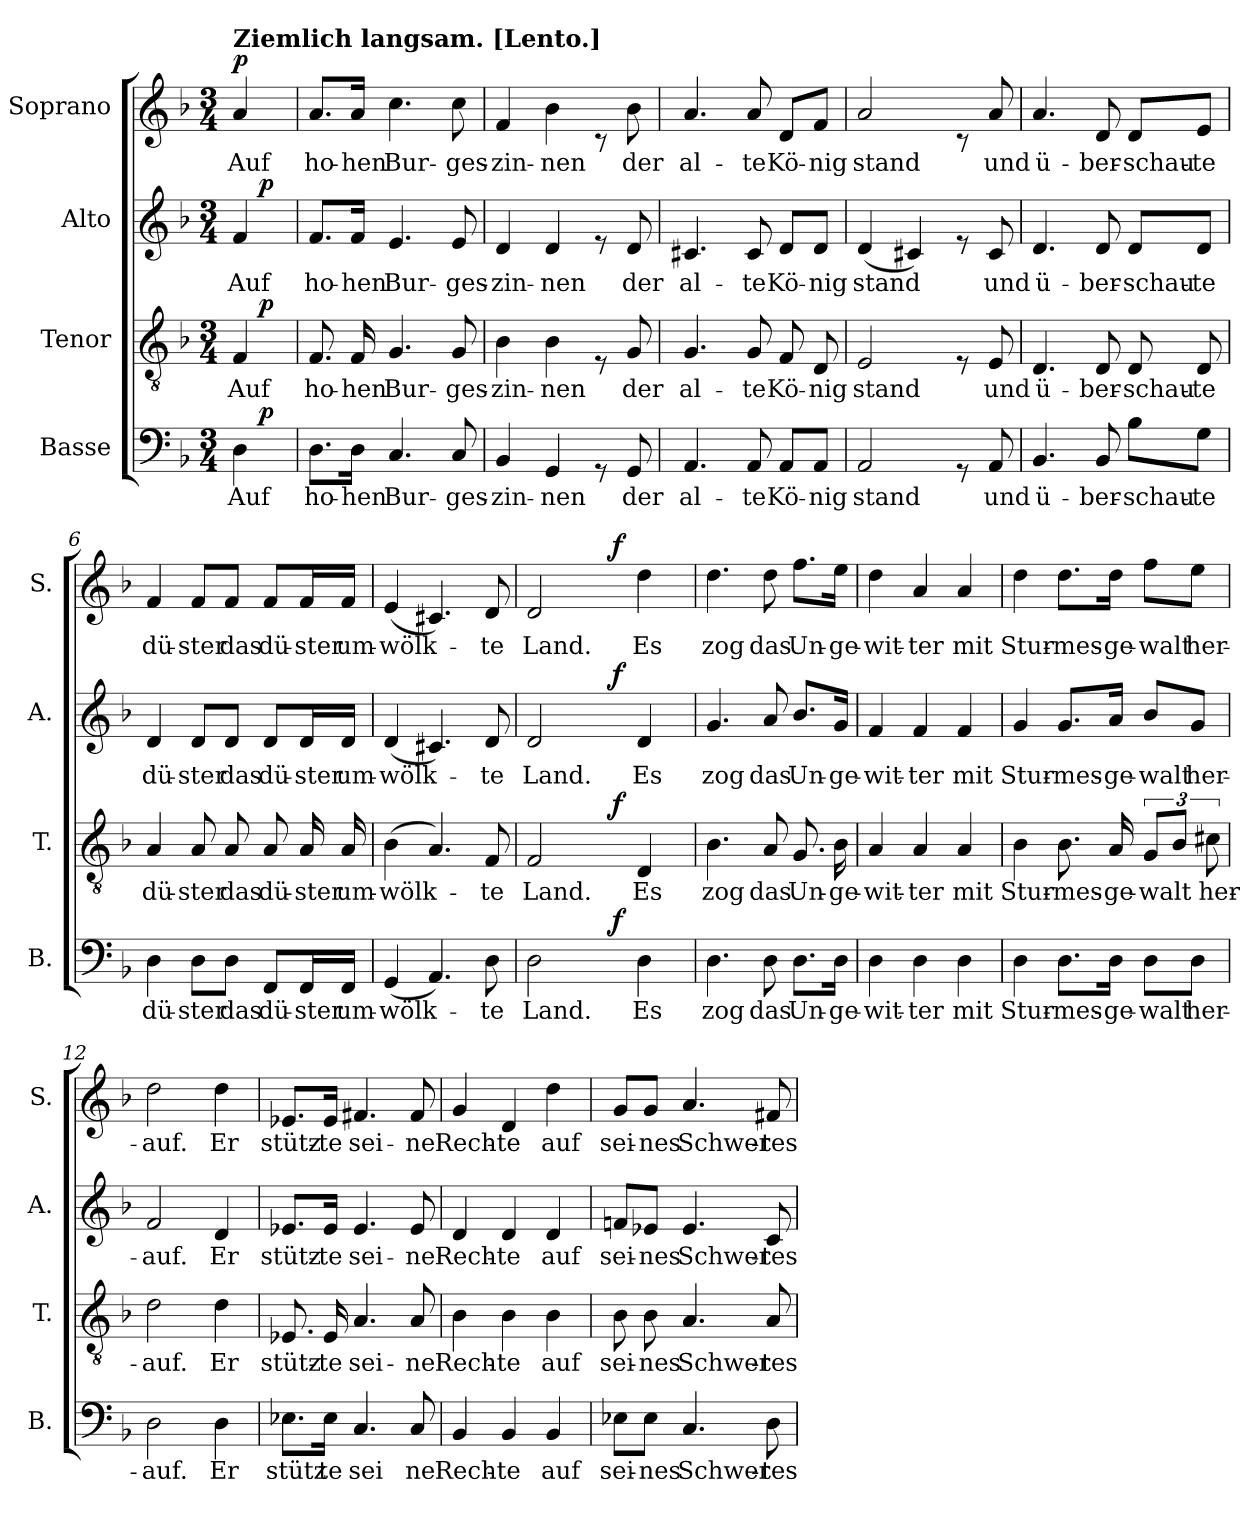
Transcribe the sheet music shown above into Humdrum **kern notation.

**kern	**text	**dynam	**kern	**text	**dynam	**kern	**text	**dynam	**kern	**text	**dynam
*part4	*part4	*part4	*part3	*part3	*part3	*part2	*part2	*part2	*part1	*part1	*part1
*staff4	*staff4	*staff4	*staff3	*staff3	*staff3	*staff2	*staff2	*staff2	*staff1	*staff1	*staff1
*I"Basse	*	*	*I"Tenor	*	*	*I"Alto	*	*	*I"Soprano	*	*
*I'B.	*	*	*I'T.	*	*	*I'A.	*	*	*I'S.	*	*
*stria5	*	*	*stria5	*	*	*stria5	*	*	*stria5	*	*
*clefF4	*	*	*clefGv2	*	*	*clefG2	*	*	*clefG2	*	*
*k[b-]	*	*	*k[b-]	*	*	*k[b-]	*	*	*k[b-]	*	*
*F:	*	*	*F:	*	*	*F:	*	*	*F:	*	*
*M3/4	*	*	*M3/4	*	*	*M3/4	*	*	*M3/4	*	*
=	=	=	=	=	=	=	=	=	=	=	=
!	!	!	!	!	!	!	!	!	!LO:TX:a:B:t=Ziemlich langsam. [Lento.]	!	!
!	!LO:LY:b	!	!	!LO:LY:b	!	!	!LO:LY:b	!	!	!LO:LY:b	!LO:DY:a
*^	*	*	*^	*	*	*^	*	*	*	*	*
4D\	12ryy	Auf	.	4F/	12ryy	Auf	.	4f/	12ryy	Auf	.	4a/	Auf	p
!	!	!	!LO:DY:a	!	!	!	!LO:DY:a	!	!	!	!LO:DY:a	!	!	!
.	6ryy	.	p	.	6ryy	.	p	.	6ryy	.	p	.	.	.
=1	=1	=1	=1	=1	=1	=1	=1	=1	=1	=1	=1	=1	=1	=1
!	!	!LO:LY:b	!	!	!	!LO:LY:b	!	!	!	!LO:LY:b	!	!	!LO:LY:b	!
*v	*v	*	*	*	*	*	*	*v	*v	*	*	*	*	*
*	*	*	*v	*v	*	*	*	*	*	*	*	*
8.D\L	ho-	.	8.F/	ho-	.	8.f/L	ho-	.	8.a/L	ho-	.
!	!LO:LY:b	!	!	!LO:LY:b	!	!	!LO:LY:b	!	!	!LO:LY:b	!
16D\Jk	-hen	.	16F/	-hen	.	16f/Jk	-hen	.	16a/Jk	-hen	.
!	!LO:LY:b	!	!	!LO:LY:b	!	!	!LO:LY:b	!	!	!LO:LY:b	!
4.C/	Bur-	.	4.G/	Bur-	.	4.e/	Bur-	.	4.cc\	Bur-	.
!	!LO:LY:b	!	!	!LO:LY:b	!	!	!LO:LY:b	!	!	!LO:LY:b	!
8C/	-ges-	.	8G/	-ges-	.	8e/	-ges-	.	8cc\	-ges-	.
=2	=2	=2	=2	=2	=2	=2	=2	=2	=2	=2	=2
!	!LO:LY:b	!	!	!LO:LY:b	!	!	!LO:LY:b	!	!	!LO:LY:b	!
4BB-/	-zin-	.	4B-\	-zin-	.	4d/	-zin-	.	4f/	-zin-	.
!	!LO:LY:b	!	!	!LO:LY:b	!	!	!LO:LY:b	!	!	!LO:LY:b	!
4GG/	-nen	.	4B-\	-nen	.	4d/	-nen	.	4b-\	-nen	.
8rFF	.	.	8rD	.	.	8rd	.	.	8rc	.	.
!	!LO:LY:b	!	!	!LO:LY:b	!	!	!LO:LY:b	!	!	!LO:LY:b	!
8GG/	der	.	8G/	der	.	8d/	der	.	8b-\	der	.
=3	=3	=3	=3	=3	=3	=3	=3	=3	=3	=3	=3
!	!LO:LY:b	!	!	!LO:LY:b	!	!	!LO:LY:b	!	!	!LO:LY:b	!
4.AA/	al-	.	4.G/	al-	.	4.c#X/	al-	.	4.a/	al-	.
!	!LO:LY:b	!	!	!LO:LY:b	!	!	!LO:LY:b	!	!	!LO:LY:b	!
8AA/	-te	.	8G/	-te	.	8c#/	-te	.	8a/	-te	.
!	!LO:LY:b	!	!	!LO:LY:b	!	!	!LO:LY:b	!	!	!LO:LY:b	!
8AA/L	Kö-	.	8F/	Kö-	.	8d/L	Kö-	.	8d/L	Kö-	.
!	!LO:LY:b	!	!	!LO:LY:b	!	!	!LO:LY:b	!	!	!LO:LY:b	!
8AA/J	-nig	.	8D/	-nig	.	8d/J	-nig	.	8f/J	-nig	.
=4	=4	=4	=4	=4	=4	=4	=4	=4	=4	=4	=4
!	!LO:LY:b	!	!	!LO:LY:b	!	!	!LO:LY:b	!	!	!LO:LY:b	!
2AA/	stand	.	2E/	stand	.	(<4d/	stand	.	2a/	stand	.
.	.	.	.	.	.	4c#X/)	.	.	.	.	.
8rFF	.	.	8rD	.	.	8rd	.	.	8rc	.	.
!	!LO:LY:b	!	!	!LO:LY:b	!	!	!LO:LY:b	!	!	!LO:LY:b	!
8AA/	und	.	8E/	und	.	8c#/	und	.	8a/	und	.
!!LO:LB:g=z
=5	=5	=5	=5	=5	=5	=5	=5	=5	=5	=5	=5
!	!LO:LY:b	!	!	!LO:LY:b	!	!	!LO:LY:b	!	!	!LO:LY:b	!
4.BB-/	ü-	.	4.D/	ü-	.	4.d/	ü-	.	4.a/	ü-	.
!	!LO:LY:b	!	!	!LO:LY:b	!	!	!LO:LY:b	!	!	!LO:LY:b	!
8BB-/	-ber-	.	8D/	-ber-	.	8d/	-ber-	.	8d/	-ber-	.
!	!LO:LY:b	!	!	!LO:LY:b	!	!	!LO:LY:b	!	!	!LO:LY:b	!
8B-\L	-schau-	.	8D/	-schau-	.	8d/L	-schau-	.	8d/L	-schau-	.
!	!LO:LY:b	!	!	!LO:LY:b	!	!	!LO:LY:b	!	!	!LO:LY:b	!
8G\J	-te	.	8D/	-te	.	8d/J	-te	.	8e/J	-te	.
=6	=6	=6	=6	=6	=6	=6	=6	=6	=6	=6	=6
!	!LO:LY:b	!	!	!LO:LY:b	!	!	!LO:LY:b	!	!	!LO:LY:b	!
4D\	dü-	.	4A/	dü-	.	4d/	dü-	.	4f/	dü-	.
!	!LO:LY:b	!	!	!LO:LY:b	!	!	!LO:LY:b	!	!	!LO:LY:b	!
8D\L	-ster	.	8A/	-ster	.	8d/L	-ster	.	8f/L	-ster	.
!	!LO:LY:b	!	!	!LO:LY:b	!	!	!LO:LY:b	!	!	!LO:LY:b	!
8D\J	das	.	8A/	das	.	8d/J	das	.	8f/J	das	.
!	!LO:LY:b	!	!	!LO:LY:b	!	!	!LO:LY:b	!	!	!LO:LY:b	!
8FF/L	dü-	.	8A/	dü-	.	8d/L	dü-	.	8f/L	dü-	.
!	!LO:LY:b	!	!	!LO:LY:b	!	!	!LO:LY:b	!	!	!LO:LY:b	!
16FF/L	-ster	.	16A/	-ster	.	16d/L	-ster	.	16f/L	-ster	.
!	!LO:LY:b	!	!	!LO:LY:b	!	!	!LO:LY:b	!	!	!LO:LY:b	!
16FF/JJ	um-	.	16A/	um-	.	16d/JJ	um-	.	16f/JJ	um-	.
=7	=7	=7	=7	=7	=7	=7	=7	=7	=7	=7	=7
!	!LO:LY:b	!	!	!LO:LY:b	!	!	!LO:LY:b	!	!	!LO:LY:b	!
(<4GG/	-wölk-	.	(>4B-\	-wölk-	.	(<4d/	-wölk-	.	(<4e/	-wölk-	.
4.AA/)	.	.	4.A/)	.	.	4.c#X/)	.	.	4.c#X/)	.	.
!	!LO:LY:b	!	!	!LO:LY:b	!	!	!LO:LY:b	!	!	!LO:LY:b	!
8D\	-te	.	8F/	-te	.	8d/	-te	.	8d/	-te	.
=8	=8	=8	=8	=8	=8	=8	=8	=8	=8	=8	=8
!	!LO:LY:b	!	!	!LO:LY:b	!	!	!LO:LY:b	!	!	!LO:LY:b	!
*^	*	*	*^	*	*	*^	*	*	*^	*	*
2D\	4ryy	Land.	.	2F/	4ryy	Land.	.	2d/	4ryy	Land.	.	2d/	4ryy	Land.	.
.	8ryy	.	.	.	8ryy	.	.	.	8ryy	.	.	.	8ryy	.	.
.	32ryy	.	.	.	32ryy	.	.	.	32ryy	.	.	.	32ryy	.	.
!	!	!	!LO:DY:a	!	!	!	!LO:DY:a	!	!	!	!LO:DY:a	!	!	!	!LO:DY:a
.	4ryy	.	f	.	4ryy	.	f	.	4ryy	.	f	.	4ryy	.	f
!	!	!LO:LY:b	!	!	!	!LO:LY:b	!	!	!	!LO:LY:b	!	!	!	!LO:LY:b	!
4D\	.	Es	.	4D/	.	Es	.	4d/	.	Es	.	4dd\	.	Es	.
.	16.ryy	.	.	.	16.ryy	.	.	.	16.ryy	.	.	.	16.ryy	.	.
=9	=9	=9	=9	=9	=9	=9	=9	=9	=9	=9	=9	=9	=9	=9	=9
!	!	!LO:LY:b	!	!	!	!LO:LY:b	!	!	!	!LO:LY:b	!	!	!	!LO:LY:b	!
*v	*v	*	*	*	*	*	*	*v	*v	*	*	*v	*v	*	*
*	*	*	*v	*v	*	*	*	*	*	*	*	*
4.D\	zog	.	4.B-\	zog	.	4.g/	zog	.	4.dd\	zog	.
!	!LO:LY:b	!	!	!LO:LY:b	!	!	!LO:LY:b	!	!	!LO:LY:b	!
8D\	das	.	8A/	das	.	8a/	das	.	8dd\	das	.
!	!LO:LY:b	!	!	!LO:LY:b	!	!	!LO:LY:b	!	!	!LO:LY:b	!
8.D\L	Un-	.	8.G/	Un-	.	8.b-/L	Un-	.	8.ff\L	Un-	.
!	!LO:LY:b	!	!	!LO:LY:b	!	!	!LO:LY:b	!	!	!LO:LY:b	!
16D\Jk	-ge-	.	16B-\	-ge-	.	16g/Jk	-ge-	.	16ee\Jk	-ge-	.
=10	=10	=10	=10	=10	=10	=10	=10	=10	=10	=10	=10
!	!LO:LY:b	!	!	!LO:LY:b	!	!	!LO:LY:b	!	!	!LO:LY:b	!
4D\	-wit-	.	4A/	-wit-	.	4f/	-wit-	.	4dd\	-wit-	.
!	!LO:LY:b	!	!	!LO:LY:b	!	!	!LO:LY:b	!	!	!LO:LY:b	!
4D\	-ter	.	4A/	-ter	.	4f/	-ter	.	4a/	-ter	.
!	!LO:LY:b	!	!	!LO:LY:b	!	!	!LO:LY:b	!	!	!LO:LY:b	!
4D\	mit	.	4A/	mit	.	4f/	mit	.	4a/	mit	.
!!LO:LB:g=z
=11	=11	=11	=11	=11	=11	=11	=11	=11	=11	=11	=11
!	!LO:LY:b	!	!	!LO:LY:b	!	!	!LO:LY:b	!	!	!LO:LY:b	!
4D\	Stur-	.	4B-\	Stur-	.	4g/	Stur-	.	4dd\	Stur-	.
!	!LO:LY:b	!	!	!LO:LY:b	!	!	!LO:LY:b	!	!	!LO:LY:b	!
8.D\L	-mes-	.	8.B-\	-mes-	.	8.g/L	-mes-	.	8.dd\L	-mes-	.
!	!LO:LY:b	!	!	!LO:LY:b	!	!	!LO:LY:b	!	!	!LO:LY:b	!
16D\Jk	-ge-	.	16A/	-ge-	.	16a/Jk	-ge-	.	16dd\Jk	-ge-	.
!	!LO:LY:b	!	!	!LO:LY:b	!	!	!LO:LY:b	!	!	!LO:LY:b	!
8D\L	-walt	.	12G/L	-walt	.	8b-/L	-walt	.	8ff\L	-walt	.
.	.	.	12B-/J	.	.	.	.	.	.	.	.
!	!LO:LY:b	!	!	!	!	!	!LO:LY:b	!	!	!LO:LY:b	!
8D\J	her-	.	.	.	.	8g/J	her-	.	8ee\J	her-	.
!	!	!	!	!LO:LY:b	!	!	!	!	!	!	!
.	.	.	12c#X\	her-	.	.	.	.	.	.	.
=12	=12	=12	=12	=12	=12	=12	=12	=12	=12	=12	=12
!	!LO:LY:b	!	!	!LO:LY:b	!	!	!LO:LY:b	!	!	!LO:LY:b	!
2D\	-auf.	.	2d\	-auf.	.	2f/	-auf.	.	2dd\	-auf.	.
!	!LO:LY:b	!	!	!LO:LY:b	!	!	!LO:LY:b	!	!	!LO:LY:b	!
4D\	Er	.	4d\	Er	.	4d/	Er	.	4dd\	Er	.
=13	=13	=13	=13	=13	=13	=13	=13	=13	=13	=13	=13
!	!LO:LY:b	!	!	!LO:LY:b	!	!	!LO:LY:b	!	!	!LO:LY:b	!
8.E-X\L	stütz	.	8.E-X/	stütz-	.	8.e-X/L	stütz-	.	8.e-X/L	stütz-	.
!	!LO:LY:b	!	!	!LO:LY:b	!	!	!LO:LY:b	!	!	!LO:LY:b	!
16E-\Jk	te	.	16E-/	-te	.	16e-/Jk	-te	.	16e-/Jk	-te	.
!	!LO:LY:b	!	!	!LO:LY:b	!	!	!LO:LY:b	!	!	!LO:LY:b	!
4.C/	sei	.	4.A/	sei-	.	4.e-/	sei-	.	4.f#X/	sei-	.
!	!LO:LY:b	!	!	!LO:LY:b	!	!	!LO:LY:b	!	!	!LO:LY:b	!
8C/	ne	.	8A/	-ne	.	8e-/	-ne	.	8f#/	-ne	.
=14	=14	=14	=14	=14	=14	=14	=14	=14	=14	=14	=14
!	!LO:LY:b	!	!	!LO:LY:b	!	!	!LO:LY:b	!	!	!LO:LY:b	!
4BB-/	Rech-	.	4B-\	Rech-	.	4d/	Rech-	.	4g/	Rech-	.
!	!LO:LY:b	!	!	!LO:LY:b	!	!	!LO:LY:b	!	!	!LO:LY:b	!
4BB-/	-te	.	4B-\	-te	.	4d/	-te	.	4d/	-te	.
!	!LO:LY:b	!	!	!LO:LY:b	!	!	!LO:LY:b	!	!	!LO:LY:b	!
4BB-/	auf	.	4B-\	auf	.	4d/	auf	.	4dd\	auf	.
=15	=15	=15	=15	=15	=15	=15	=15	=15	=15	=15	=15
!	!LO:LY:b	!	!	!LO:LY:b	!	!	!LO:LY:b	!	!	!LO:LY:b	!
8E-X\L	sei-	.	8B-\	sei-	.	8fn/L	sei-	.	8g/L	sei-	.
!	!LO:LY:b	!	!	!LO:LY:b	!	!	!LO:LY:b	!	!	!LO:LY:b	!
8E-\J	-nes	.	8B-\	-nes	.	8e-X/J	-nes	.	8g/J	-nes	.
!	!LO:LY:b	!	!	!LO:LY:b	!	!	!LO:LY:b	!	!	!LO:LY:b	!
4.C/	Schwer-	.	4.A/	Schwer-	.	4.e-/	Schwer-	.	4.a/	Schwer-	.
!	!LO:LY:b	!	!	!LO:LY:b	!	!	!LO:LY:b	!	!	!LO:LY:b	!
8D\	-tes	.	8A/	-tes	.	8c/	-tes	.	8f#X/	-tes	.
=	=	=	=	=	=	=	=	=	=	=	=
*-	*-	*-	*-	*-	*-	*-	*-	*-	*-	*-	*-
